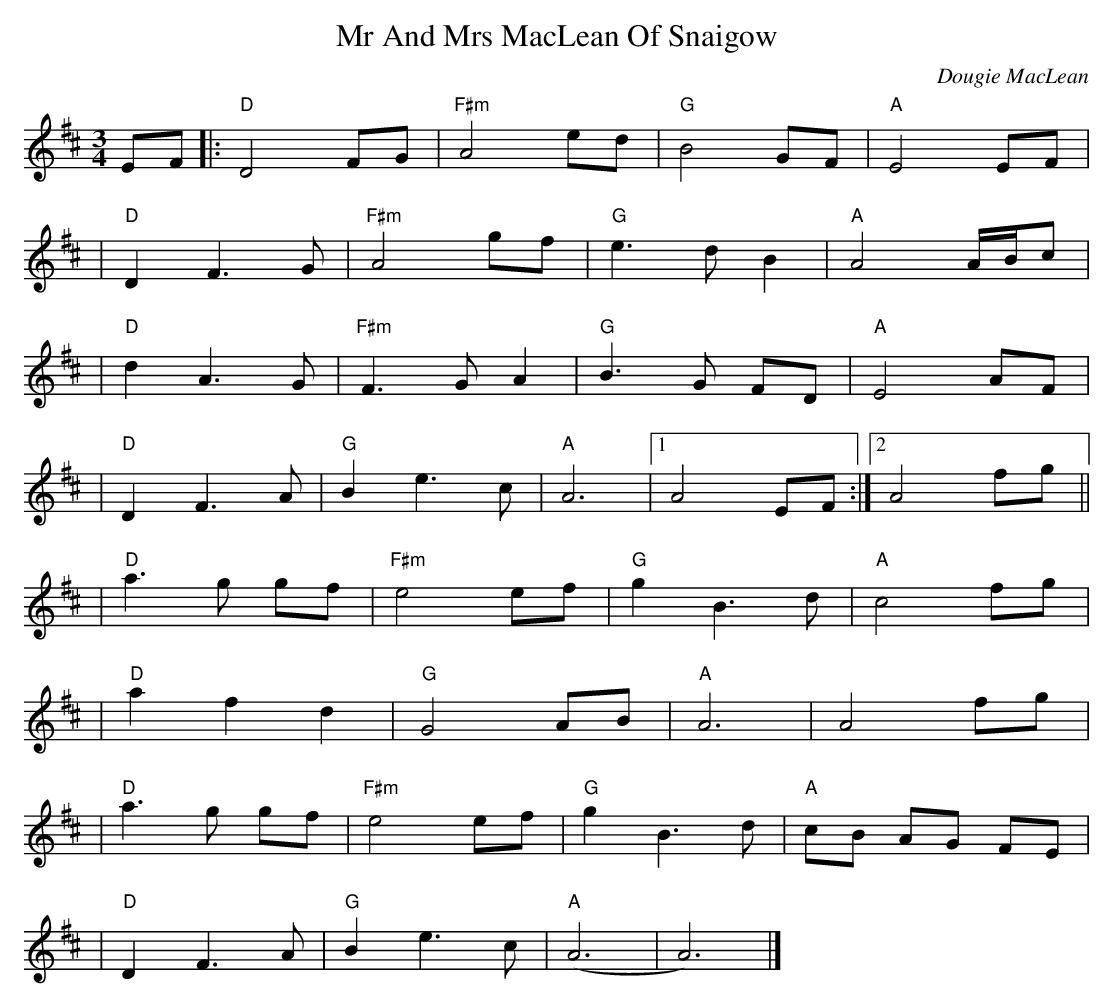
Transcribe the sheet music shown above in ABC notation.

X:1
T:Mr And Mrs MacLean Of Snaigow
C:Dougie MacLean
L:1/8
M:3/4
K:D
EF |: "D" D4 FG | "F#m" A4 ed | "G" B4 GF | "A" E4 EF |$
   | "D" D2 F3 G | "F#m" A4 gf | "G" e3 d B2 | "A" A4 A/B/c |$
   | "D" d2 A3 G | "F#m" F3 G A2 | "G" B3 G FD | "A" E4 AF |$
   | "D" D2 F3 A | "G" B2 e3 c | "A" A6 |1 A4 EF :|2 A4 fg ||$
   | "D" a3 g gf | "F#m" e4 ef | "G" g2 B3 d | "A" c4 fg |$
   | "D" a2 f2 d2 | "G" G4 AB | "A" A6 | A4 fg |$
   | "D" a3 g gf | "F#m" e4 ef | "G" g2 B3 d | "A" cB AG FE |$
   | "D" D2 F3 A | "G" B2 e3 c | "A" (A6 | A6) |]
